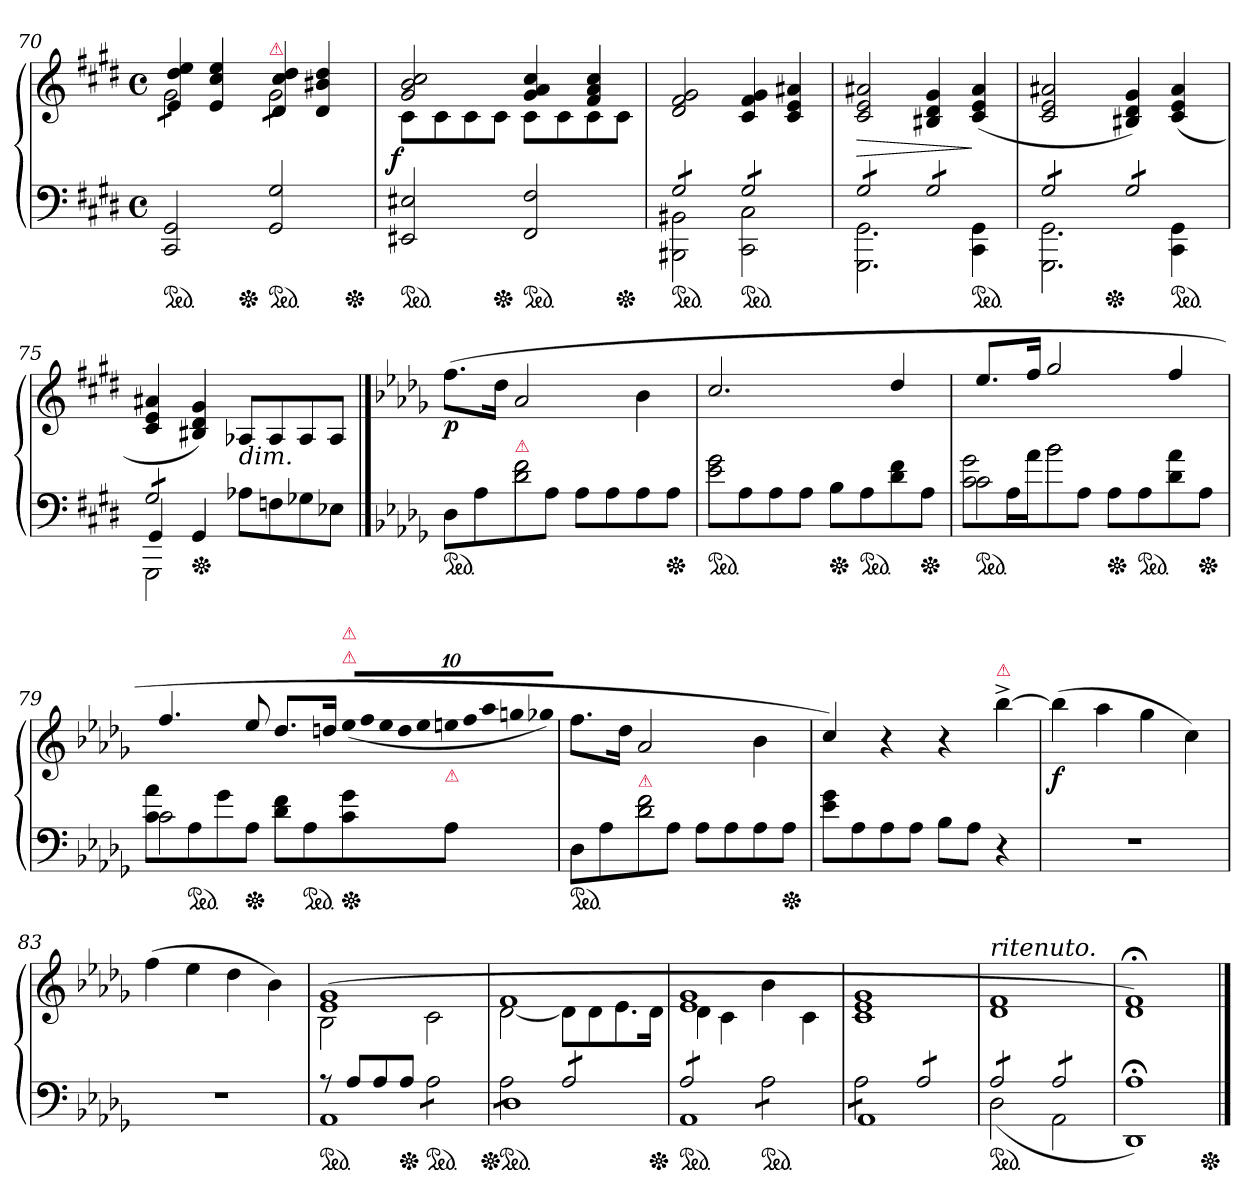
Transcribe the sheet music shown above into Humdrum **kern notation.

**kern	**kern	**dynam
*part1	*part1	*part1
*staff2	*staff1	*staff1/2
*clefF4	*clefG2	*
*k[f#c#g#d#]	*k[f#c#g#d#]	*
*M4/4	*M4/4	*
*met(c)	*met(c)	*
=70	=70	=70
*	*^	*
!	!LO:TX:a:color=crimson:t=⚠	!	!
*ped	*	*	*
*	*	*^	*
*	*tremolo	*	*	*
2CC# 2GG#	8g#\L	4e/ 4dd#/ 4ee/	4.ryy	.
.	8g#\	.	.	.
.	8g#\	4e/ 4cc#/ 4ee/	.	.
*Xped	*	*	*	*
.	8g#\J	.	2ryy	.
!	!LO:TX:a:color=crimson:t=⚠	!	!	!
*ped	*	*	*	*
2GG#/ 2G#/	8g#\L	4d#/ 4cc#/ 4dd#/	.	.
.	8g#\	.	.	.
.	8g#\	4d#/ 4b#X/ 4dd#/	.	.
*Xped	*	*	*	*
.	8g#\J	.	8ryy	.
*	*Xtremolo	*	*	*
=71	=71	=71	=71	=71
!	!	!	!	!LO:DY:b:rj
*	*	*v	*v	*
*ped	*	*	*
2EE#X 2E#X	2g# 2b 2cc#	8c#L	f
.	.	8c#	.
.	.	8c#	.
*Xped	*	*	*
.	.	8c#J	.
*ped	*	*	*
2FF# 2F#	4g# 4a 4cc#	8c#L	.
.	.	8c#	.
.	4f# 4a 4cc#	8c#	.
*Xped	*	*	*
.	.	8c#J	.
*	*v	*v	*
=72	=72	=72
*^	*	*
*ped	*	*	*
*tremolo	*	*	*
8G#L	2BBB#X 2BB#X	2d# 2f# 2g#	.
8G#	.	.	.
8G#	.	.	.
8G#J	.	.	.
*ped	*	*	*
8G#L	2CC# 2C#	4c# 4f# 4g#	.
8G#	.	.	.
8G#	.	4c# 4e 4a#X	.
8G#J	.	.	.
=73	=73	=73	=73
!	!	!	!LO:HP:b
8G#L	2.GGG# 2.GG#	2c# 2e 2a#X	>
8G#	.	.	.
8G#	.	.	.
8G#J	.	.	.
8G#L	.	4B#X 4d# 4g#	.
8G#	.	.	.
*ped	*	*	*
8G#	4CC# 4GG#	(>4c#/ 4e/ 4a#/	]
8G#J	.	.	.
=74	=74	=74	=74
*	*	*^	*
8G#L	2.GGG# 2.GG#	2c# 2e 2a#X	4..ryy	.
8G#	.	.	.	.
8G#	.	.	.	.
8G#J	.	.	.	.
*Xped	*	*	*	*
.	.	.	2ryy	.
8G#L	.	4B#X 4d# 4g#)	.	.
8G#	.	.	.	.
*ped	*	*	*	*
8G#	4CC#\ 4GG#\	(>4c# 4e 4a#	.	.
8G#J	.	.	.	.
.	.	.	16ryy	.
*	*	*v	*v	*
=75	=75	=75	=75
*	*^	*	*
8G#L	4GG#/	2GGG#\	4c# 4e 4a#X	.
8G#	.	.	.	.
*Xped	*	*	*	*
8G#	4GG#/	.	4B#X 4d# 4g#)	.
8G#J	.	.	.	.
*Xtremolo	*	*	*	*
!	!	!	!LO:TX:b:i:t=dim.	!
2ryy	8A-XL	2rFFFyy	8A-XL	.
.	8Fn	.	8A-/	.
.	8G-X	.	8A-/	.
.	8E-XJ	.	8A-/J	.
*v	*v	*v	*	*
==76	==76	==76
*k[b-e-a-d-g-]	*k[b-e-a-d-g-]	*
*^	*	*
!	!	!	!LO:DY:b
*ped	*	*	*
4rcyy	8D-L	(>8.ffL	p
.	8A-	.	.
.	.	16dd-Jk	.
!LO:TX:a:color=crimson:t=⚠	!	!	!
!	!LO:N:vis=2	!	!
2d-\ 2f\	8d- 8f	2a-/	.
.	8A-J	.	.
.	8A-L	.	.
.	8A-	.	.
4ryy	8A-	4b-	.
*Xped	*	*	*
.	8A-J	.	.
=77	=77	=77	=77
!	!LO:N:vis=2	!	!
*ped	*	*	*
2e-\ 2g-\	8e-\ 8g-\	2.cc/	.
.	8A-	.	.
.	8A-	.	.
.	8A-J	.	.
*Xped	*	*	*
2rgyy	8B-L	.	.
*ped	*	*	*
.	8A-	.	.
.	8d-\ 8f\	4dd-/	.
*Xped	*	*	*
.	8A-J	.	.
=78	=78	=78	=78
*	*^	*	*
!	!	!LO:N:vis=2	!	!
*ped	*	*	*	*
4ryy	2c\	8c\ 8g-\	8.ee-/L	.
.	.	16A-\	.	.
.	.	16a-\	16ff/Jk	.
!	!	!LO:N:vis=2	!	!
2b-\	.	8b-\	2gg-/	.
.	.	8A-\J	.	.
*Xped	*	*	*	*
.	2ryy	8A-\L	.	.
*ped	*	*	*	*
.	.	8A-\	.	.
4ryy	.	8d-\ 8a-\	4ff/	.
*Xped	*	*	*	*
.	.	8A-\J	.	.
=79	=79	=79	=79	=79
!	!LO:N:vis=2	!	!	!
*	*v	*v	*	*
2c\	8c\ 8a-\	4.ff/	.
*ped	*	*	*
.	8A-	.	.
.	8g-\	.	.
*Xped	*	*	*
.	8A-J	8ee-/	.
4ryy	8d-\ 8f\L	8.dd-/L	.
*ped	*	*	*
.	8A-	.	.
.	.	16ddn/Jk	.
!	!	!LO:TX:a:color=crimson:t=⚠	!
!	!	!LO:TX:a:color=crimson:t=⚠	!
!	!	!LO:N:vis=16	!
*Xped	*	*	*
8ryy	8c\ 8g-\	(<40ee-/LL	.
!	!	!LO:N:vis=16	!
.	.	40ff/	.
!	!	!LO:N:vis=16	!
.	.	40ee-/	.
!	!	!LO:N:vis=16	!
.	.	40dd/	.
!	!	!LO:N:vis=16	!
.	.	40ee-/	.
!	!	!LO:TX:b:i:color=crimson:t=⚠	!
!	!	!LO:N:vis=16	!
8ryy	8A-J	40een/	.
!	!	!LO:N:vis=16	!
.	.	40ff/	.
!	!	!LO:N:vis=16	!
.	.	40aa-/	.
!	!	!LO:N:vis=16	!
.	.	40ggn/	.
!	!	!LO:N:vis=16	!
.	.	40gg-X/JJ)	.
=80	=80	=80	=80
*ped	*	*	*
4reyy	8D-L	8.ffL	.
.	8A-	.	.
.	.	16dd-Jk	.
!LO:TX:a:color=crimson:t=⚠	!	!	!
!	!LO:N:vis=2	!	!
2d-\ 2f\	8d- 8f	2a-/	.
.	8A-J	.	.
.	8A-L	.	.
.	8A-	.	.
4ryy	8A-	4b-	.
*Xped	*	*	*
.	8A-J	.	.
=81	=81	=81	=81
!LO:TX:b:i:t=slentando.	!	!	!
*v	*v	*	*
8e-\ 8g-\L	4cc/)	.
8A-	.	.
8A-	4r	.
8A-J	.	.
8B-L	4r	.
8A-J	.	.
!	!LO:TX:a:color=crimson:t=⚠	!
4r	[4bb-^<	.
=82	=82	=82
!	!	!LO:DY:b
1rF	(>4bb-]	f
.	4aa-	.
.	4gg-	.
.	4cc)	.
=83	=83	=83
1rF	(>4ff\	.
.	4ee-\	.
.	4dd-\	.
.	4b-\)	.
=84	=84	=84
*^	*^	*
*ped	*	*	*	*
8rA	1AA-	(>1e- 1g-	2B-	.
8A-/L	.	.	.	.
8A-/	.	.	.	.
*Xped	*	*	*	*
8A-/J	.	.	.	.
*ped	*	*	*	*
*tremolo	*	*	*	*
8A-\L	.	.	2c	.
8A-\	.	.	.	.
8A-\	.	.	.	.
8A-\J	.	.	.	.
=85	=85	=85	=85	=85
*Xped	*	*	*	*
*ped	*	*	*	*
8A-\L	1D-	1f	[2d-	.
8A-\	.	.	.	.
8A-\	.	.	.	.
8A-\J	.	.	.	.
8A-/L	.	.	8d-L]	.
8A-/	.	.	8d-	.
8A-/	.	.	8.e-	.
8A-/J	.	.	.	.
*Xped	*	*	*	*
.	.	.	16d-Jk	.
=86	=86	=86	=86	=86
*ped	*	*	*	*
8A-/L	1AA-	1e- 1g-	4d-	.
8A-/	.	.	.	.
8A-/	.	.	4c	.
8A-/J	.	.	.	.
*ped	*	*	*	*
8A-\L	.	.	4b-	.
8A-\	.	.	.	.
8A-\	.	.	4c	.
8A-\J	.	.	.	.
*	*	*v	*v	*
=87	=87	=87	=87
8A-\L	1AA-	1c 1e- 1g-	.
8A-\	.	.	.
8A-\	.	.	.
8A-\J	.	.	.
8A-/L	.	.	.
8A-/	.	.	.
8A-/	.	.	.
8A-/J	.	.	.
=88	=88	=88	=88
!	!	!LO:TX:a:i:t=ritenuto.	!
*ped	*	*	*
8A-L	(>2D-	1d- 1f	.
8A-	.	.	.
8A-	.	.	.
8A-J	.	.	.
8A-L	2AA-	.	.
8A-	.	.	.
8A-	.	.	.
8A-J	.	.	.
*Xtremolo	*	*	*
*v	*v	*	*
=89	=89	=89
1DD-; 1A-;)	1d-;< 1f;<)	.
!LO:TX:b:B:t=Fine.	!	!
*Xped	*	*
==	==	==
*-	*-	*-
